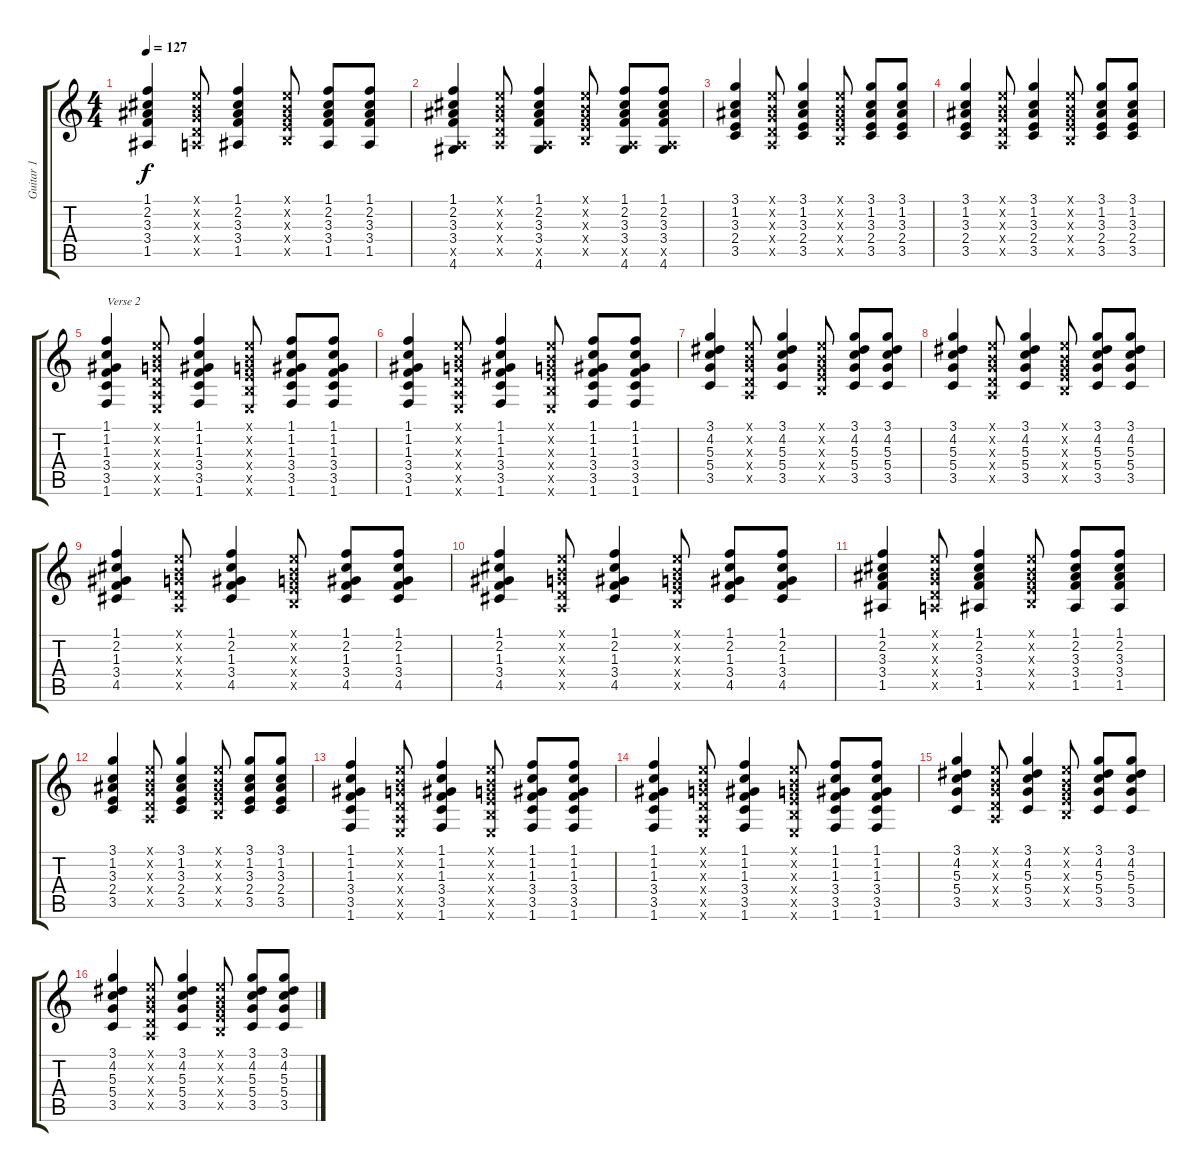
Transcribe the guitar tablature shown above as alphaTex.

\track ("Guitar 1" "Guitar 1") {instrument acousticguitarsteel}
\staff {score tabs}
\tuning (E4 B3 G3 D3 A2 E2) {hide}
\ts (4 4)
\tempo 127
\clef g2
\ks c
(1.1 2.2 3.3 3.4 1.5).4{dy f} (0.1{x} 0.2{x} 0.3{x} 0.4{x} 0.5{x}).8 (1.1 2.2 3.3 3.4 1.5).4 (0.1{x} 0.2{x} 0.3{x} 2.4{x} 2.5{x}).8 (1.1 2.2 3.3 3.4 1.5).8 (1.1 2.2 3.3 3.4 1.5).8 |
(1.1 2.2 3.3 3.4 0.5{x} 4.6).4 (0.1{x} 0.2{x} 0.3{x} 0.4{x} 0.5{x}).8 (1.1 2.2 3.3 3.4 0.5{x} 4.6).4 (0.1{x} 0.2{x} 0.3{x} 2.4{x} 2.5{x}).8 (1.1 2.2 3.3 3.4 0.5{x} 4.6).8 (1.1 2.2 3.3 3.4 0.5{x} 4.6).8 |
(3.1 1.2 3.3 2.4 3.5).4 (0.1{x} 0.2{x} 0.3{x} 0.4{x} 0.5{x}).8 (3.1 1.2 3.3 2.4 3.5).4 (0.1{x} 0.2{x} 0.3{x} 2.4{x} 2.5{x}).8 (3.1 1.2 3.3 2.4 3.5).8 (3.1 1.2 3.3 2.4 3.5).8 |
(3.1 1.2 3.3 2.4 3.5).4 (0.1{x} 0.2{x} 0.3{x} 0.4{x} 0.5{x}).8 (3.1 1.2 3.3 2.4 3.5).4 (0.1{x} 0.2{x} 0.3{x} 2.4{x} 2.5{x}).8 (3.1 1.2 3.3 2.4 3.5).8 (3.1 1.2 3.3 2.4 3.5).8 |
(1.1 1.2 1.3 3.4 3.5 1.6).4{txt "Verse 2"} (0.1{x} 0.2{x} 0.3{x} 0.4{x} 0.5{x} 0.6{x}).8 (1.1 1.2 1.3 3.4 3.5 1.6).4 (0.1{x} 0.2{x} 0.3{x} 2.4{x} 2.5{x} 0.6{x}).8 (1.1 1.2 1.3 3.4 3.5 1.6).8 (1.1 1.2 1.3 3.4 3.5 1.6).8 |
(1.1 1.2 1.3 3.4 3.5 1.6).4 (0.1{x} 0.2{x} 0.3{x} 0.4{x} 0.5{x} 0.6{x}).8 (1.1 1.2 1.3 3.4 3.5 1.6).4 (0.1{x} 0.2{x} 0.3{x} 2.4{x} 2.5{x} 0.6{x}).8 (1.1 1.2 1.3 3.4 3.5 1.6).8 (1.1 1.2 1.3 3.4 3.5 1.6).8 |
(3.1 4.2 5.3 5.4 3.5).4 (0.1{x} 0.2{x} 0.3{x} 0.4{x} 0.5{x}).8 (3.1 4.2 5.3 5.4 3.5).4 (0.1{x} 0.2{x} 0.3{x} 2.4{x} 2.5{x}).8 (3.1 4.2 5.3 5.4 3.5).8 (3.1 4.2 5.3 5.4 3.5).8 |
(3.1 4.2 5.3 5.4 3.5).4 (0.1{x} 0.2{x} 0.3{x} 0.4{x} 0.5{x}).8 (3.1 4.2 5.3 5.4 3.5).4 (0.1{x} 0.2{x} 0.3{x} 2.4{x} 2.5{x}).8 (3.1 4.2 5.3 5.4 3.5).8 (3.1 4.2 5.3 5.4 3.5).8 |
(1.1 2.2 1.3 3.4 4.5).4 (0.1{x} 0.2{x} 0.3{x} 0.4{x} 0.5{x}).8 (1.1 2.2 1.3 3.4 4.5).4 (0.1{x} 0.2{x} 0.3{x} 2.4{x} 2.5{x}).8 (1.1 2.2 1.3 3.4 4.5).8 (1.1 2.2 1.3 3.4 4.5).8 |
(1.1 2.2 1.3 3.4 4.5).4 (0.1{x} 0.2{x} 0.3{x} 0.4{x} 0.5{x}).8 (1.1 2.2 1.3 3.4 4.5).4 (0.1{x} 0.2{x} 0.3{x} 2.4{x} 2.5{x}).8 (1.1 2.2 1.3 3.4 4.5).8 (1.1 2.2 1.3 3.4 4.5).8 |
(1.1 2.2 3.3 3.4 1.5).4 (0.1{x} 0.2{x} 0.3{x} 0.4{x} 0.5{x}).8 (1.1 2.2 3.3 3.4 1.5).4 (0.1{x} 0.2{x} 0.3{x} 2.4{x} 2.5{x}).8 (1.1 2.2 3.3 3.4 1.5).8 (1.1 2.2 3.3 3.4 1.5).8 |
(3.1 1.2 3.3 2.4 3.5).4 (0.1{x} 0.2{x} 0.3{x} 0.4{x} 0.5{x}).8 (3.1 1.2 3.3 2.4 3.5).4 (0.1{x} 0.2{x} 0.3{x} 2.4{x} 2.5{x}).8 (3.1 1.2 3.3 2.4 3.5).8 (3.1 1.2 3.3 2.4 3.5).8 |
(1.1 1.2 1.3 3.4 3.5 1.6).4 (0.1{x} 0.2{x} 0.3{x} 0.4{x} 0.5{x} 0.6{x}).8 (1.1 1.2 1.3 3.4 3.5 1.6).4 (0.1{x} 0.2{x} 0.3{x} 2.4{x} 2.5{x} 0.6{x}).8 (1.1 1.2 1.3 3.4 3.5 1.6).8 (1.1 1.2 1.3 3.4 3.5 1.6).8 |
(1.1 1.2 1.3 3.4 3.5 1.6).4 (0.1{x} 0.2{x} 0.3{x} 0.4{x} 0.5{x} 0.6{x}).8 (1.1 1.2 1.3 3.4 3.5 1.6).4 (0.1{x} 0.2{x} 0.3{x} 2.4{x} 2.5{x} 0.6{x}).8 (1.1 1.2 1.3 3.4 3.5 1.6).8 (1.1 1.2 1.3 3.4 3.5 1.6).8 |
(3.1 4.2 5.3 5.4 3.5).4 (0.1{x} 0.2{x} 0.3{x} 0.4{x} 0.5{x}).8 (3.1 4.2 5.3 5.4 3.5).4 (0.1{x} 0.2{x} 0.3{x} 2.4{x} 2.5{x}).8 (3.1 4.2 5.3 5.4 3.5).8 (3.1 4.2 5.3 5.4 3.5).8 |
(3.1 4.2 5.3 5.4 3.5).4 (0.1{x} 0.2{x} 0.3{x} 0.4{x} 0.5{x}).8 (3.1 4.2 5.3 5.4 3.5).4 (0.1{x} 0.2{x} 0.3{x} 2.4{x} 2.5{x}).8 (3.1 4.2 5.3 5.4 3.5).8 (3.1 4.2 5.3 5.4 3.5).8
